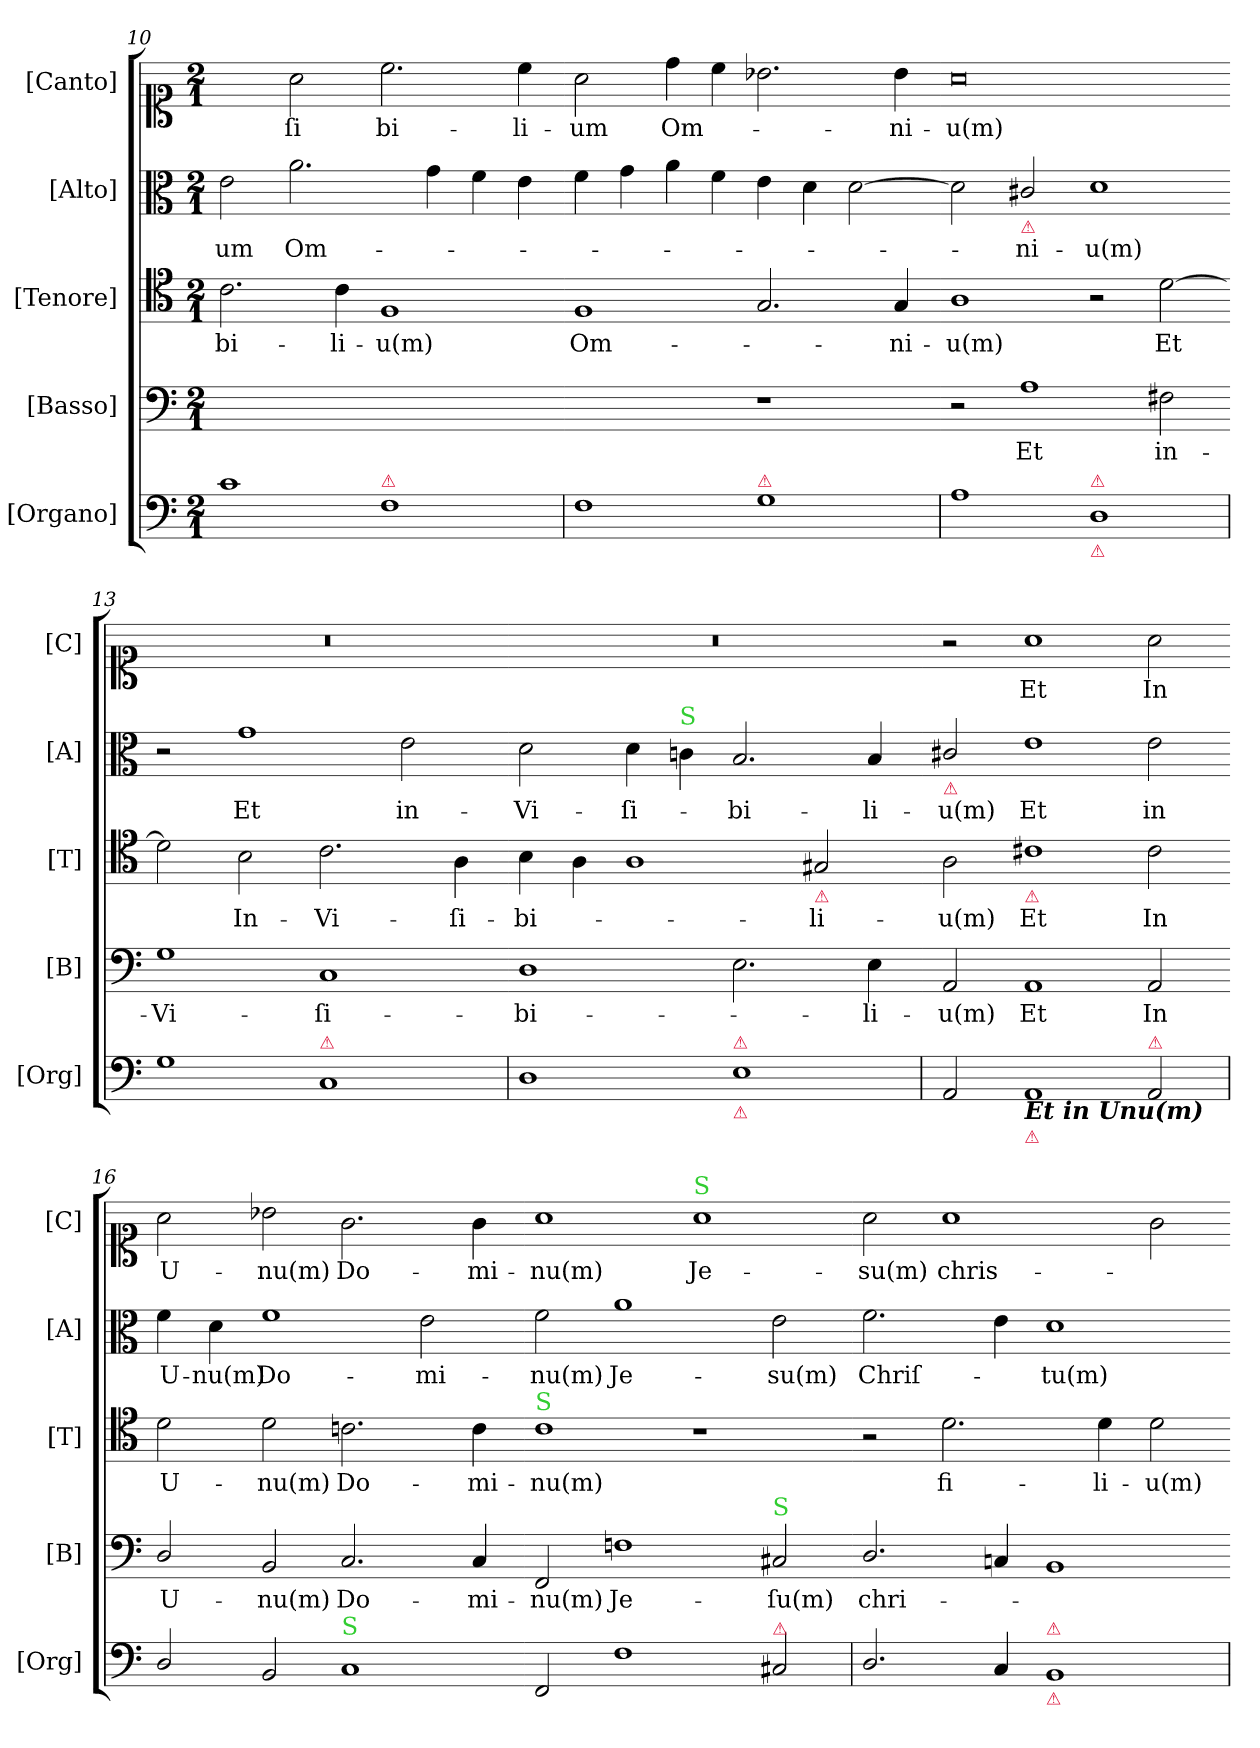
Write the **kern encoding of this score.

**kern	**kern	**text	**kern	**text	**kern	**text	**kern	**text
*part5	*part4	*part4	*part3	*part3	*part2	*part2	*part1	*part1
*staff5	*staff4	*staff4	*staff3	*staff3	*staff2	*staff2	*staff1	*staff1
*I"[Organo]	*I"[Basso]	*	*I"[Tenore]	*	*I"[Alto]	*	*I"[Canto]	*
*I'[Org]	*I'[B]	*	*I'[T]	*	*I'[A]	*	*I'[C]	*
*clefF4	*clefF4	*	*clefC4	*	*clefC3	*	*clefC1	*
*k[]	*k[]	*	*k[]	*	*k[]	*	*k[]	*
*M2/1	*M2/1	*	*M2/1	*	*M2/1	*	*M2/1	*
=10	=10	=10	=10	=10	=10	=10	=10	=10
1c	0ryy	.	2.c\	-bi-	2e\	-um	2ryy	.
.	.	.	.	.	2.a\	Om-	2a\	-ſi
.	.	.	4c\	-li-	.	.	.	.
!LO:TX:a:color=crimson:t=⚠	!	!	!	!	!	!	!	!
1F	.	.	1F	-u(m)	.	.	2.cc\	-bi-
.	.	.	.	.	4g\	.	.	.
.	.	.	.	.	4f\	.	.	.
.	.	.	.	.	4e\	.	4cc\	-li-
=11	=11-	=11-	=11-	=11-	=11-	=11-	=11-	=11-
1F	1ryy	.	1F	Om-	4f\	.	2a\	-um
.	.	.	.	.	4g\	.	.	.
.	.	.	.	.	4a\	.	4dd\	Om-
.	.	.	.	.	4f\	.	4cc\	.
!LO:TX:a:color=crimson:t=⚠	!	!	!	!	!	!	!	!
1G	1r	.	2.G/	.	4e\	.	2.b-X\	.
.	.	.	.	.	4d\	.	.	.
.	.	.	.	.	[2d\	.	.	.
.	.	.	4G/	-ni-	.	.	4b-\	-ni-
=12	=12-	=12-	=12-	=12-	=12-	=12-	=12-	=12-
1A	2r	.	1A	-u(m)	2d\]	.	0a	-u(m)
!	!	!	!	!	!LO:TX:b:color=crimson:t=⚠	!	!	!
.	1A	Et	.	.	2c#X/	-ni-	.	.
!LO:TX:a:color=crimson:t=⚠	!	!	!	!	!	!	!	!
!LO:TX:b:color=crimson:t=⚠	!	!	!	!	!	!	!	!
1D	.	.	2r	.	1d	-u(m)	.	.
.	2F#X\	in-	[2d\	Et	.	.	.	.
=13	=13-	=13-	=13-	=13-	=13-	=13-	=13-	=13-
1G	1G	-Vi-	2d\]	.	2r	.	0r	.
.	.	.	2B\	In-	1g	Et	.	.
!LO:TX:a:color=crimson:t=⚠	!	!	!	!	!	!	!	!
1C	1C	-ſi-	2.c\	-Vi-	.	.	.	.
.	.	.	.	.	2e\	in-	.	.
.	.	.	4A\	-ſi-	.	.	.	.
=14	=14-	=14-	=14-	=14-	=14-	=14-	=14-	=14-
1D	1D	-bi-	4B\	-bi-	2d\	-Vi-	0r	.
.	.	.	4A\	.	.	.	.	.
.	.	.	1A	.	4d\	-ſi-	.	.
!	!	!	!	!	!LO:TX:a:color=limegreen:t=S	!	!	!
.	.	.	.	.	4cn\	.	.	.
!LO:TX:a:color=crimson:t=⚠	!	!	!	!	!	!	!	!
!LO:TX:b:color=crimson:t=⚠	!	!	!	!	!	!	!	!
1E	2.E\	.	.	.	2.B/	-bi-	.	.
!	!	!	!LO:TX:b:color=crimson:t=⚠	!	!	!	!	!
.	.	.	2G#X/	-li-	.	.	.	.
.	4E\	-li-	.	.	4B/	-li-	.	.
=15	=15-	=15-	=15-	=15-	=15-	=15-	=15-	=15-
!	!	!	!	!	!LO:TX:b:color=crimson:t=⚠	!	!	!
2AA/	2AA/	-u(m)	2A\	-u(m)	2c#X/	-u(m)	2r	.
!	!	!	!LO:TX:b:color=crimson:t=⚠	!	!	!	!	!
!LO:TX:b:Bi:t=Et in Unu(m)	!	!	!	!	!	!	!	!
!LO:TX:b:color=crimson:t=⚠	!	!	!	!	!	!	!	!
1AA	1AA	Et	1c#X	Et	1e	Et	1a	Et
!LO:TX:a:color=crimson:t=⚠	!	!	!	!	!	!	!	!
2AA/	2AA/	In	2c#\	In	2e\	in	2a\	In
=16	=16-	=16-	=16-	=16-	=16-	=16-	=16-	=16-
2D/	2D/	U-	2d\	U-	4f\	U-	2a\	U-
.	.	.	.	.	4d\	-nu(m)	.	.
2BB/	2BB/	-nu(m)	2d\	-nu(m)	1f	Do-	2b-X\	-nu(m)
!LO:TX:a:color=limegreen:t=S	!	!	!	!	!	!	!	!
1C	2.C/	Do-	2.cn\	Do-	.	.	2.g\	Do-
.	.	.	.	.	2e\	-mi-	.	.
.	4C/	-mi-	4c\	-mi-	.	.	4g\	-mi-
=17-	=17-	=17-	=17-	=17-	=17-	=17-	=17-	=17-
!	!	!	!LO:TX:a:color=limegreen:t=S	!	!	!	!	!
2FF/	2FF/	-nu(m)	1c	-nu(m)	2f\	-nu(m)	1a	-nu(m)
1F	1Fn	Je-	.	.	1a	Je-	.	.
!	!	!	!	!	!	!	!LO:TX:a:color=limegreen:t=S	!
.	.	.	1r	.	.	.	1a	Je-
!	!LO:TX:a:color=limegreen:t=S	!	!	!	!	!	!	!
!LO:TX:a:color=crimson:t=⚠	!	!	!	!	!	!	!	!
2C#X/	2C#X/	-ſu(m)	.	.	2e\	-su(m)	.	.
=18	=18-	=18-	=18-	=18-	=18-	=18-	=18-	=18-
2.D/	2.D/	chri-	2r	.	2.f\	Chriſ-	2a\	-su(m)
.	.	.	2.d\	fi-	.	.	1a	chris-
4C/	4Cn/	.	.	.	4e\	.	.	.
!LO:TX:a:color=crimson:t=⚠	!	!	!	!	!	!	!	!
!LO:TX:b:color=crimson:t=⚠	!	!	!	!	!	!	!	!
1BB	1BB	.	.	.	1d	-tu(m)	.	.
.	.	.	4d\	-li-	.	.	.	.
.	.	.	2d\	-u(m)	.	.	2g\	.
=	=-	=-	=-	=-	=-	=-	=-	=-
*-	*-	*-	*-	*-	*-	*-	*-	*-
